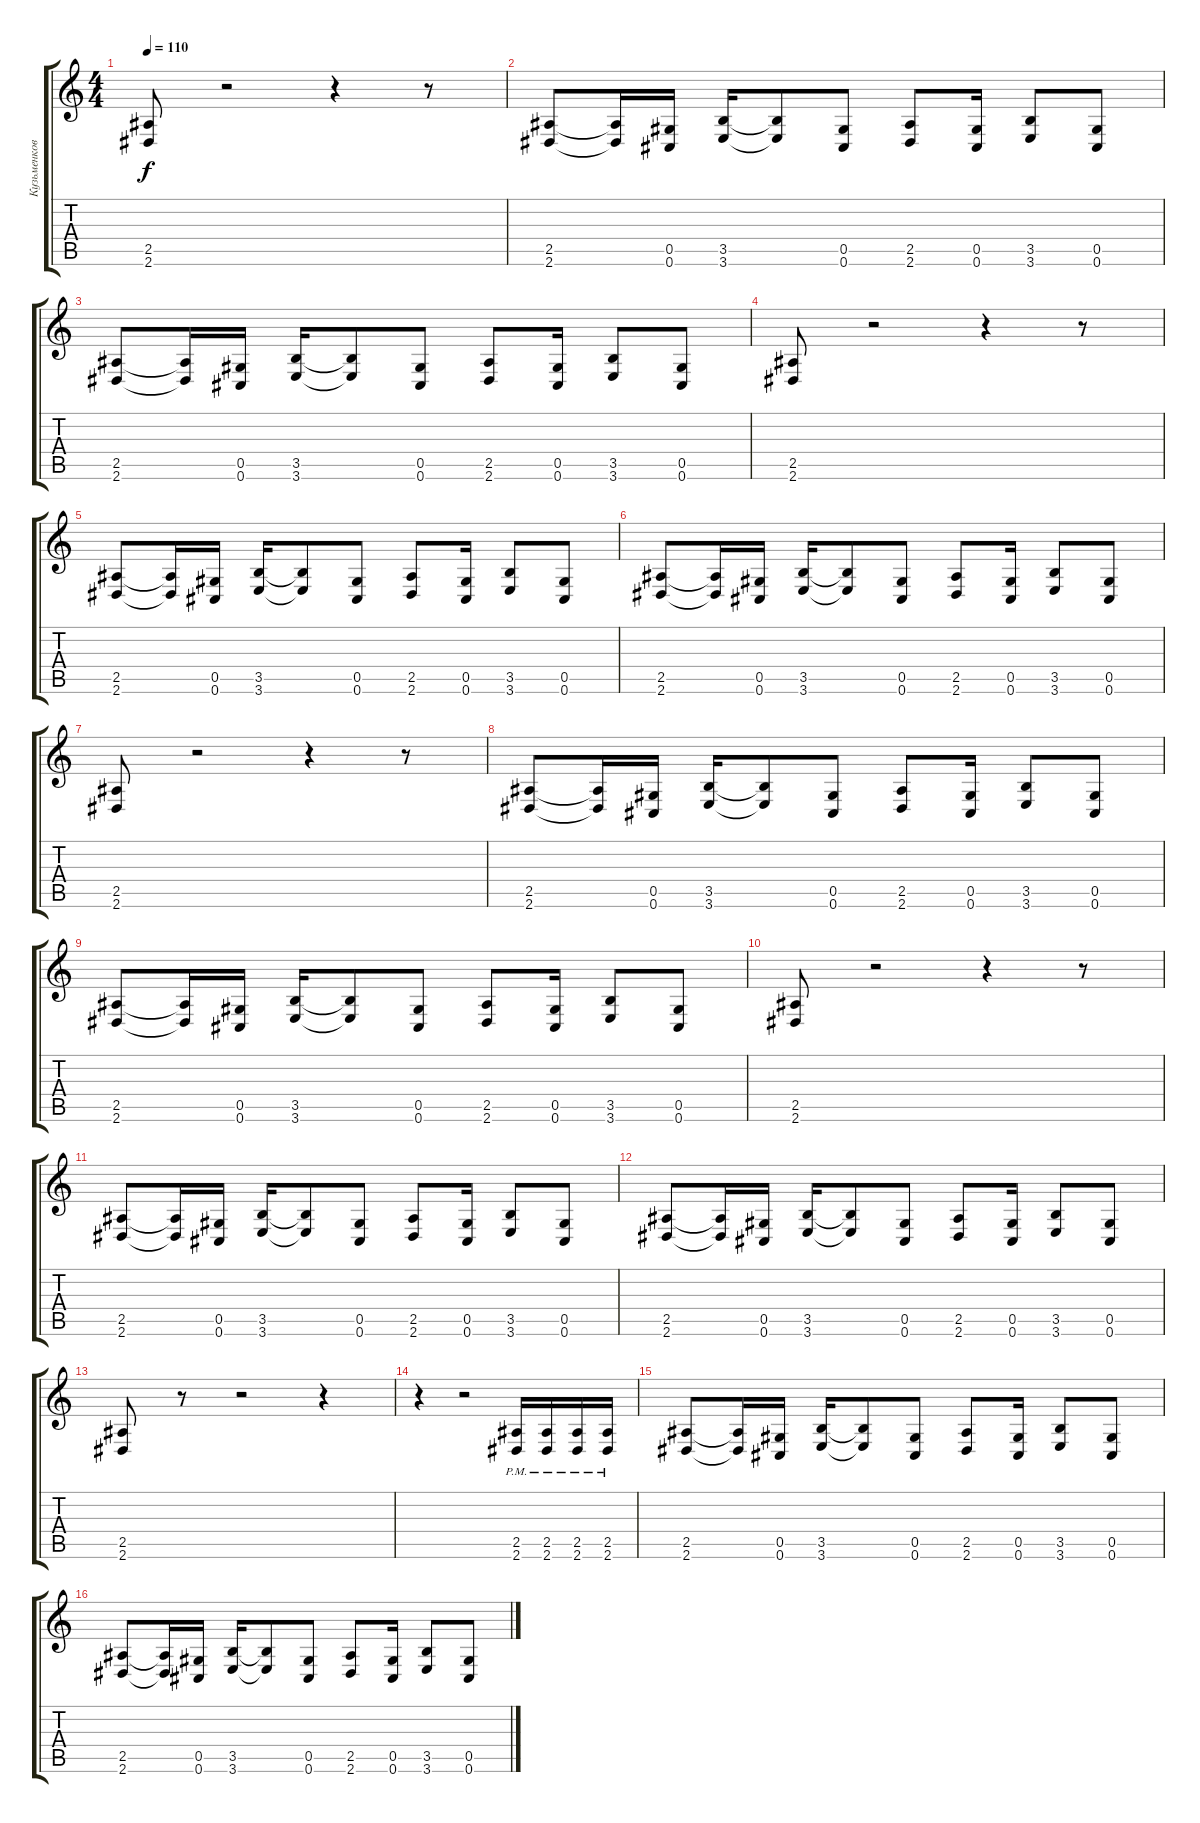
\track ("Кузьменков" "Кузьменков") {instrument distortionguitar}
\staff {score tabs}
\tuning (Eb4 Bb3 Gb3 Db3 Ab2 Db2) {hide}
\ts (4 4)
\tempo 110
\clef g2
\ks c
(2.5 2.6).8{dy f} r.2 r.4 r.8 |
(2.5 2.6).8 (2.5{t} 2.6{t}).16 (0.5 0.6).16 (3.5 3.6).16 (3.5{t} 3.6{t}).8 (0.5 0.6).8 (2.5 2.6).8 (0.5 0.6).16 (3.5 3.6).8 (0.5 0.6).8 |
(2.5 2.6).8 (2.5{t} 2.6{t}).16 (0.5 0.6).16 (3.5 3.6).16 (3.5{t} 3.6{t}).8 (0.5 0.6).8 (2.5 2.6).8 (0.5 0.6).16 (3.5 3.6).8 (0.5 0.6).8 |
(2.5 2.6).8 r.2 r.4 r.8 |
(2.5 2.6).8 (2.5{t} 2.6{t}).16 (0.5 0.6).16 (3.5 3.6).16 (3.5{t} 3.6{t}).8 (0.5 0.6).8 (2.5 2.6).8 (0.5 0.6).16 (3.5 3.6).8 (0.5 0.6).8 |
(2.5 2.6).8 (2.5{t} 2.6{t}).16 (0.5 0.6).16 (3.5 3.6).16 (3.5{t} 3.6{t}).8 (0.5 0.6).8 (2.5 2.6).8 (0.5 0.6).16 (3.5 3.6).8 (0.5 0.6).8 |
(2.5 2.6).8 r.2 r.4 r.8 |
(2.5 2.6).8 (2.5{t} 2.6{t}).16 (0.5 0.6).16 (3.5 3.6).16 (3.5{t} 3.6{t}).8 (0.5 0.6).8 (2.5 2.6).8 (0.5 0.6).16 (3.5 3.6).8 (0.5 0.6).8 |
(2.5 2.6).8 (2.5{t} 2.6{t}).16 (0.5 0.6).16 (3.5 3.6).16 (3.5{t} 3.6{t}).8 (0.5 0.6).8 (2.5 2.6).8 (0.5 0.6).16 (3.5 3.6).8 (0.5 0.6).8 |
(2.5 2.6).8 r.2 r.4 r.8 |
(2.5 2.6).8 (2.5{t} 2.6{t}).16 (0.5 0.6).16 (3.5 3.6).16 (3.5{t} 3.6{t}).8 (0.5 0.6).8 (2.5 2.6).8 (0.5 0.6).16 (3.5 3.6).8 (0.5 0.6).8 |
(2.5 2.6).8 (2.5{t} 2.6{t}).16 (0.5 0.6).16 (3.5 3.6).16 (3.5{t} 3.6{t}).8 (0.5 0.6).8 (2.5 2.6).8 (0.5 0.6).16 (3.5 3.6).8 (0.5 0.6).8 |
(2.5 2.6).8 r.8 r.2 r.4 |
r.4 r.2 (2.5{pm} 2.6{pm}).16 (2.5{pm} 2.6{pm}).16 (2.5{pm} 2.6{pm}).16 (2.5{pm} 2.6{pm}).16 |
(2.5 2.6).8 (2.5{t} 2.6{t}).16 (0.5 0.6).16 (3.5 3.6).16 (3.5{t} 3.6{t}).8 (0.5 0.6).8 (2.5 2.6).8 (0.5 0.6).16 (3.5 3.6).8 (0.5 0.6).8 |
(2.5 2.6).8 (2.5{t} 2.6{t}).16 (0.5 0.6).16 (3.5 3.6).16 (3.5{t} 3.6{t}).8 (0.5 0.6).8 (2.5 2.6).8 (0.5 0.6).16 (3.5 3.6).8 (0.5 0.6).8
